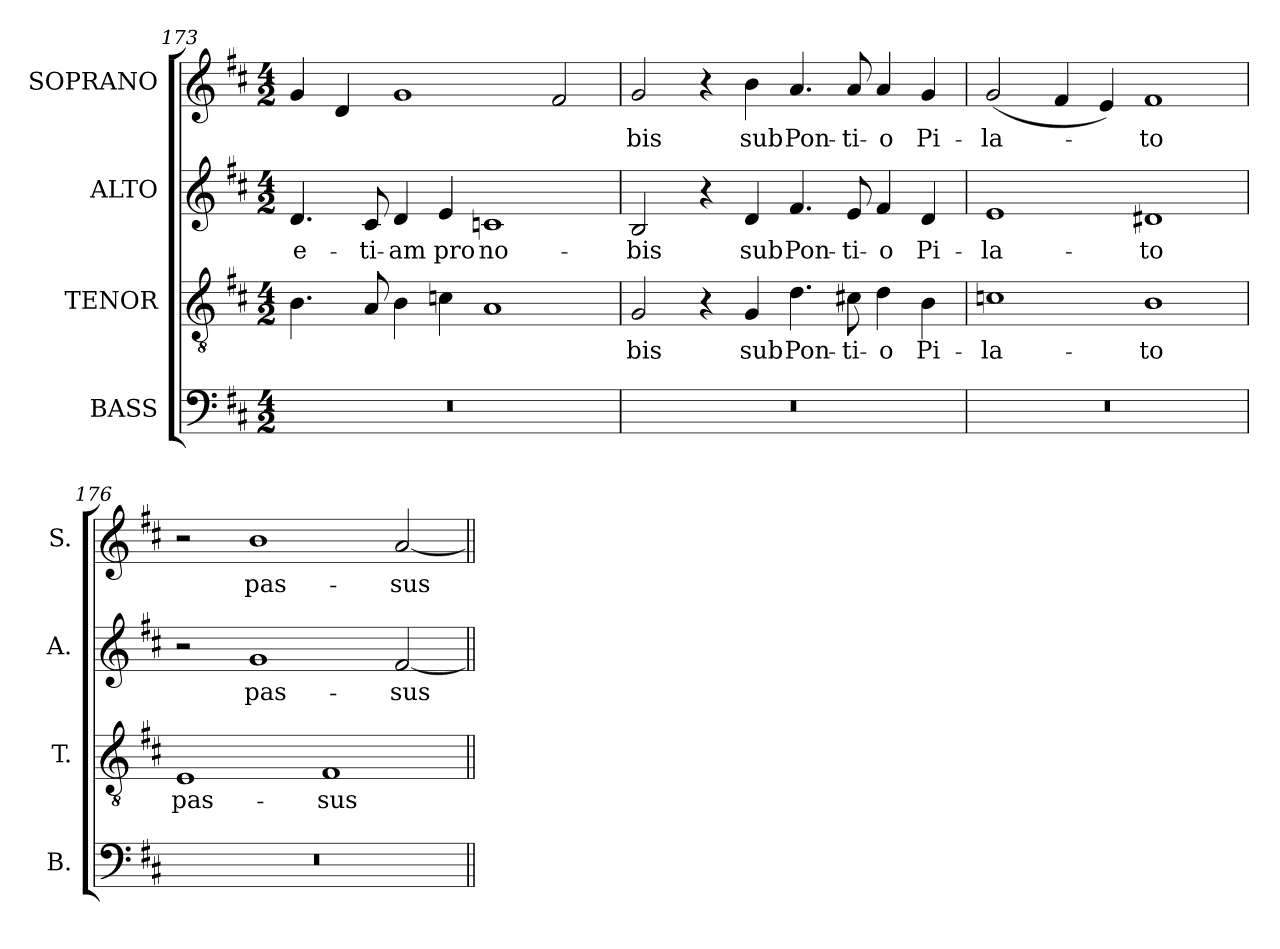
**kern	**kern	**text	**kern	**text	**kern	**text
*part4	*part3	*part3	*part2	*part2	*part1	*part1
*staff4	*staff3	*staff3	*staff2	*staff2	*staff1	*staff1
*I"BASS	*I"TENOR	*	*I"ALTO	*	*I"SOPRANO	*
*I'B.	*I'T.	*	*I'A.	*	*I'S.	*
*clefF4	*clefGv2	*	*clefG2	*	*clefG2	*
*	*ITrd7c12	*	*	*	*	*
*k[f#c#]	*k[f#c#]	*	*k[f#c#]	*	*k[f#c#]	*
*D:	*D:	*	*D:	*	*D:	*
*M4/2	*M4/2	*	*M4/2	*	*M4/2	*
=173	=173	=173	=173	=173	=173	=173
!LO:N:vis=1	!	!	!	!	!	!
!	!	!	!	!LO:LY:b:color=#000000	!	!
0r	4.BBi\	.	4.di/	e-	4gi/	.
.	.	.	.	.	4di/	.
!	!	!	!	!LO:LY:b:color=#000000	!	!
.	8AAi/	.	8c#i/	-ti-	.	.
!	!	!	!	!LO:LY:b:color=#000000	!	!
.	4BBi\	.	4di/	-am	1gi	.
!	!	!	!	!LO:LY:b:color=#000000	!	!
.	4Cni\	.	4ei/	pro	.	.
!	!	!	!	!LO:LY:b:color=#000000	!	!
.	1AAi	.	1cni	no-	.	.
.	.	.	.	.	2f#i/	.
=174	=174	=174	=174	=174	=174	=174
!LO:N:vis=1	!	!	!	!	!	!
!	!	!LO:LY:b:color=#000000	!	!	!	!
!	!	!	!	!LO:LY:b:color=#000000	!	!
!	!	!	!	!	!	!LO:LY:b:color=#000000
0r	2GGi/	-bis	2Bi/	-bis	2gi/	-bis
.	4r	.	4r	.	4r	.
!	!	!LO:LY:b:color=#000000	!	!	!	!
!	!	!	!	!LO:LY:b:color=#000000	!	!
!	!	!	!	!	!	!LO:LY:b:color=#000000
.	4GGi/	sub	4di/	sub	4bi\	sub
!	!	!LO:LY:b:color=#000000	!	!	!	!
!	!	!	!	!LO:LY:b:color=#000000	!	!
!	!	!	!	!	!	!LO:LY:b:color=#000000
.	4.Di\	Pon-	4.f#i/	Pon-	4.ai/	Pon-
!	!	!LO:LY:b:color=#000000	!	!	!	!
!	!	!	!	!LO:LY:b:color=#000000	!	!
!	!	!	!	!	!	!LO:LY:b:color=#000000
.	8C#Xi\	-ti-	8ei/	-ti-	8ai/	-ti-
!	!	!LO:LY:b:color=#000000	!	!	!	!
!	!	!	!	!LO:LY:b:color=#000000	!	!
!	!	!	!	!	!	!LO:LY:b:color=#000000
.	4Di\	-o	4f#i/	-o	4ai/	-o
!	!	!LO:LY:b:color=#000000	!	!	!	!
!	!	!	!	!LO:LY:b:color=#000000	!	!
!	!	!	!	!	!	!LO:LY:b:color=#000000
.	4BBi\	Pi-	4di/	Pi-	4gi/	Pi-
=175	=175	=175	=175	=175	=175	=175
!LO:N:vis=1	!	!	!	!	!	!
!	!	!LO:LY:b:color=#000000	!	!	!	!
!	!	!	!	!LO:LY:b:color=#000000	!	!
!	!	!	!	!	!	!LO:LY:b:color=#000000
0r	1Cni	-la-	1ei	-la-	(2gi/	-la-
.	.	.	.	.	4f#i/	.
.	.	.	.	.	4ei/)	.
!	!	!LO:LY:b:color=#000000	!	!	!	!
!	!	!	!	!LO:LY:b:color=#000000	!	!
!	!	!	!	!	!	!LO:LY:b:color=#000000
.	1BBi	-to	1d#Xi	-to	1f#i	-to
=176	=176	=176	=176	=176	=176	=176
!LO:N:vis=1	!	!	!	!	!	!
!	!	!LO:LY:b:color=#000000	!	!	!	!
0r	1EEi	pas-	2r	.	2r	.
!	!	!	!	!LO:LY:b:color=#000000	!	!
!	!	!	!	!	!	!LO:LY:b:color=#000000
.	.	.	1gi	pas-	1bi	pas-
!	!	!LO:LY:b:color=#000000	!	!	!	!
.	1FF#i	-sus	.	.	.	.
!	!	!	!	!LO:LY:b:color=#000000	!	!
!	!	!	!	!	!	!LO:LY:b:color=#000000
.	.	.	[2f#i/	-sus	[2ai/	-sus
=||	=||	=||	=||	=||	=||	=||
*-	*-	*-	*-	*-	*-	*-
